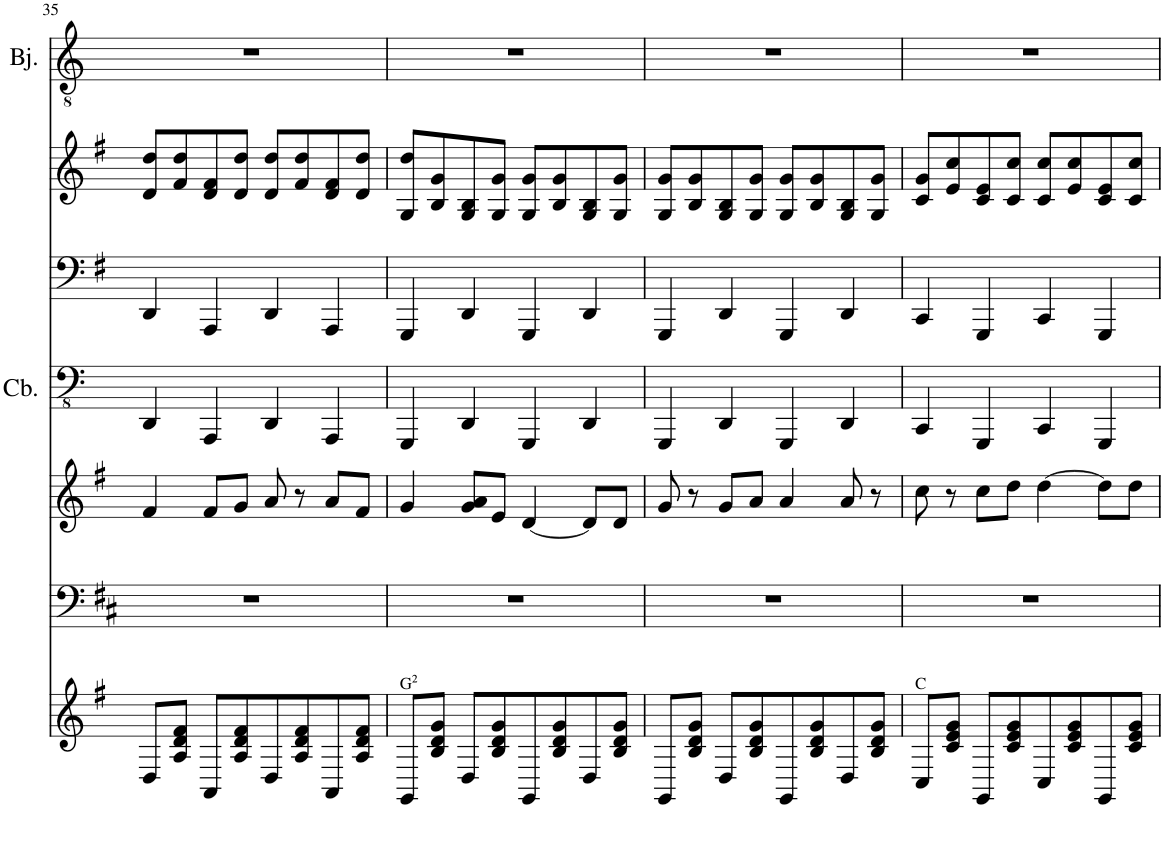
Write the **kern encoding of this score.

**kern	**kern	**kern	**kern	**kern	**kern	**kern
*part7	*part6	*part5	*part4	*part3	*part2	*part1
*staff7	*staff6	*staff5	*staff4	*staff3	*staff2	*staff1
*I"ACC. GUITAR	*I"ACCGUITMELODY	*I"BANJO MELODY	*I"Double Bass	*I"BASS	*I"BANJO ROLL	*I"Banjo
*I'Ac Gtr	*	*I'Bjo	*	*	*I'Bjo	*I'Bj.
!!LO:PB:g=z
*clefG2	*clefF4	*clefG2	*clefFv4	*clefF4	*clefG2	*clefGv2
*	*	*Trd7c12	*Trd7c12	*	*Trd7c12	*Trd7c12
*k[f#]	*k[f#c#]	*k[f#]	*k[]	*k[f#]	*k[f#]	*k[]
*M2/4	*M4/4	*M4/4	*M4/4	*M4/4	*M4/4	*M4/4
=35	=35	=35	=35	=35	=35	=35
8D/L	1r	4f#/	4DDD/	4DD/	8d/ 8dd/L	1r
8A/ 8d/ 8f#/J	.	.	.	.	8f#/ 8dd/	.
8AA/L	.	8f#/L	4AAAA/	4AAA/	8d/ 8f#/	.
8A/ 8d/ 8f#/	.	8g/J	.	.	8d/ 8dd/J	.
8D/	.	8a/	4DDD/	4DD/	8d/ 8dd/L	.
8A/ 8d/ 8f#/	.	8r	.	.	8f#/ 8dd/	.
8AA/	.	8a/L	4AAAA/	4AAA/	8d/ 8f#/	.
8A/ 8d/ 8f#/J	.	8f#/J	.	.	8d/ 8dd/J	.
=36	=36	=36	=36	=36	=36	=36
!LO:TX:a:t=G²	!	!	!	!	!	!
8GG/L	1r	4g/	4GGGG/	4GGG/	8G/ 8dd/L	1r
8B/ 8d/ 8g/J	.	.	.	.	8B/ 8g/	.
8D/L	.	8g/ 8a/L	4DDD/	4DD/	8G/ 8B/	.
8B/ 8d/ 8g/	.	8e/J	.	.	8G/ 8g/J	.
8GG/	.	[4d/	4GGGG/	4GGG/	8G/ 8g/L	.
8B/ 8d/ 8g/	.	.	.	.	8B/ 8g/	.
8D/	.	8d/L]	4DDD/	4DD/	8G/ 8B/	.
8B/ 8d/ 8g/J	.	8d/J	.	.	8G/ 8g/J	.
=37	=37	=37	=37	=37	=37	=37
8GG/L	1r	8g/	4GGGG/	4GGG/	8G/ 8g/L	1r
8B/ 8d/ 8g/J	.	8r	.	.	8B/ 8g/	.
8D/L	.	8g/L	4DDD/	4DD/	8G/ 8B/	.
8B/ 8d/ 8g/	.	8a/J	.	.	8G/ 8g/J	.
8GG/	.	4a/	4GGGG/	4GGG/	8G/ 8g/L	.
8B/ 8d/ 8g/	.	.	.	.	8B/ 8g/	.
8D/	.	8a/	4DDD/	4DD/	8G/ 8B/	.
8B/ 8d/ 8g/J	.	8r	.	.	8G/ 8g/J	.
=38	=38	=38	=38	=38	=38	=38
!LO:TX:a:t=C	!	!	!	!	!	!
8C/L	1r	8cc\	4CCC/	4CC/	8c/ 8g/L	1r
8c/ 8e/ 8g/J	.	8r	.	.	8e/ 8cc/	.
8GG/L	.	8cc\L	4GGGG/	4GGG/	8c/ 8e/	.
8c/ 8e/ 8g/	.	8dd\J	.	.	8c/ 8cc/J	.
8C/	.	[4dd\	4CCC/	4CC/	8c/ 8cc/L	.
8c/ 8e/ 8g/	.	.	.	.	8e/ 8cc/	.
8GG/	.	8dd\L]	4GGGG/	4GGG/	8c/ 8e/	.
8c/ 8e/ 8g/J	.	8dd\J	.	.	8c/ 8cc/J	.
=	=	=	=	=	=	=
*-	*-	*-	*-	*-	*-	*-
